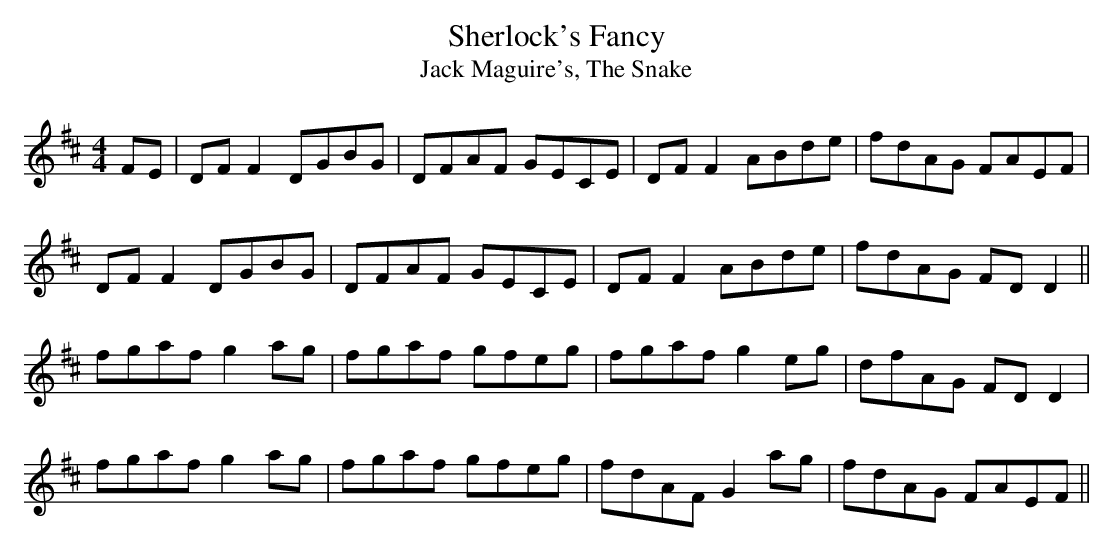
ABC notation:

X:1
T:Sherlock's Fancy
T:Jack Maguire's, The Snake
M:4/4
L:1/8
K: D
FE|DF F2 DGBG|DFAF GECE|DF F2 ABde|fdAG FAEF|
DF F2 DGBG|DFAF GECE|DF F2 ABde|fdAG FD D2||
fgaf g2 ag|fgaf gfeg|fgaf g2 eg|dfAG FD D2|
fgaf g2 ag|fgaf gfeg|fdAF G2 ag|fdAG FAEF||
